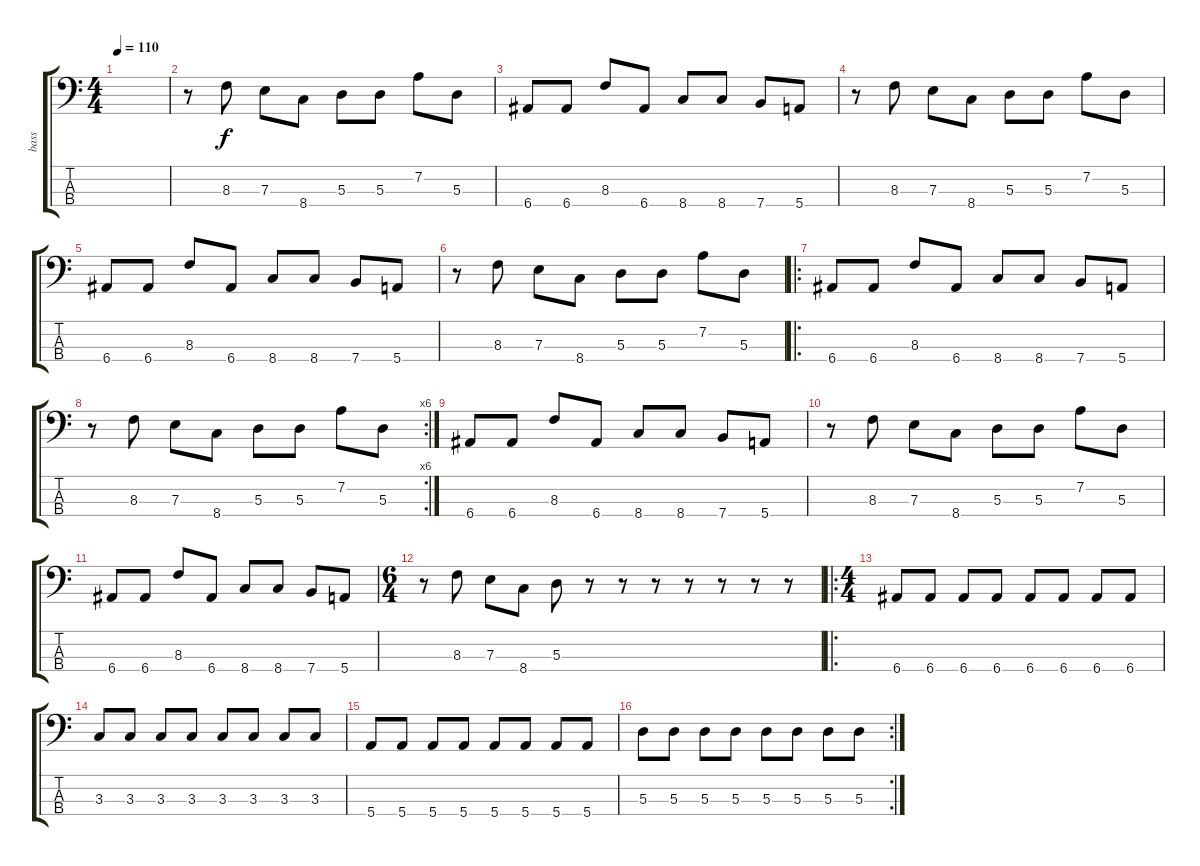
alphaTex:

\track ("bass" "bass") {instrument electricbassfinger}
\staff {score tabs}
\tuning (G2 D2 A1 E1) {hide}
\ts (4 4)
\tempo 110
\clef f4
\ks c
|
r.8 8.3.8 7.3.8 8.4.8 5.3.8 5.3.8 7.2.8 5.3.8 |
6.4.8 6.4.8 8.3.8 6.4.8 8.4.8 8.4.8 7.4.8 5.4.8 |
r.8 8.3.8 7.3.8 8.4.8 5.3.8 5.3.8 7.2.8 5.3.8 |
6.4.8 6.4.8 8.3.8 6.4.8 8.4.8 8.4.8 7.4.8 5.4.8 |
r.8 8.3.8 7.3.8 8.4.8 5.3.8 5.3.8 7.2.8 5.3.8 |
\ro
6.4.8 6.4.8 8.3.8 6.4.8 8.4.8 8.4.8 7.4.8 5.4.8 |
\rc 6
r.8 8.3.8 7.3.8 8.4.8 5.3.8 5.3.8 7.2.8 5.3.8 |
6.4.8 6.4.8 8.3.8 6.4.8 8.4.8 8.4.8 7.4.8 5.4.8 |
r.8 8.3.8 7.3.8 8.4.8 5.3.8 5.3.8 7.2.8 5.3.8 |
6.4.8 6.4.8 8.3.8 6.4.8 8.4.8 8.4.8 7.4.8 5.4.8 |
\ts (6 4)
r.8 8.3.8 7.3.8 8.4.8 5.3.8 r.8 r.8 r.8 r.8 r.8 r.8 r.8 |
\ro
\ts (4 4)
6.4.8 6.4.8 6.4.8 6.4.8 6.4.8 6.4.8 6.4.8 6.4.8 |
3.3.8 3.3.8 3.3.8 3.3.8 3.3.8 3.3.8 3.3.8 3.3.8 |
5.4.8 5.4.8 5.4.8 5.4.8 5.4.8 5.4.8 5.4.8 5.4.8 |
\rc 2
5.3.8 5.3.8 5.3.8 5.3.8 5.3.8 5.3.8 5.3.8 5.3.8
